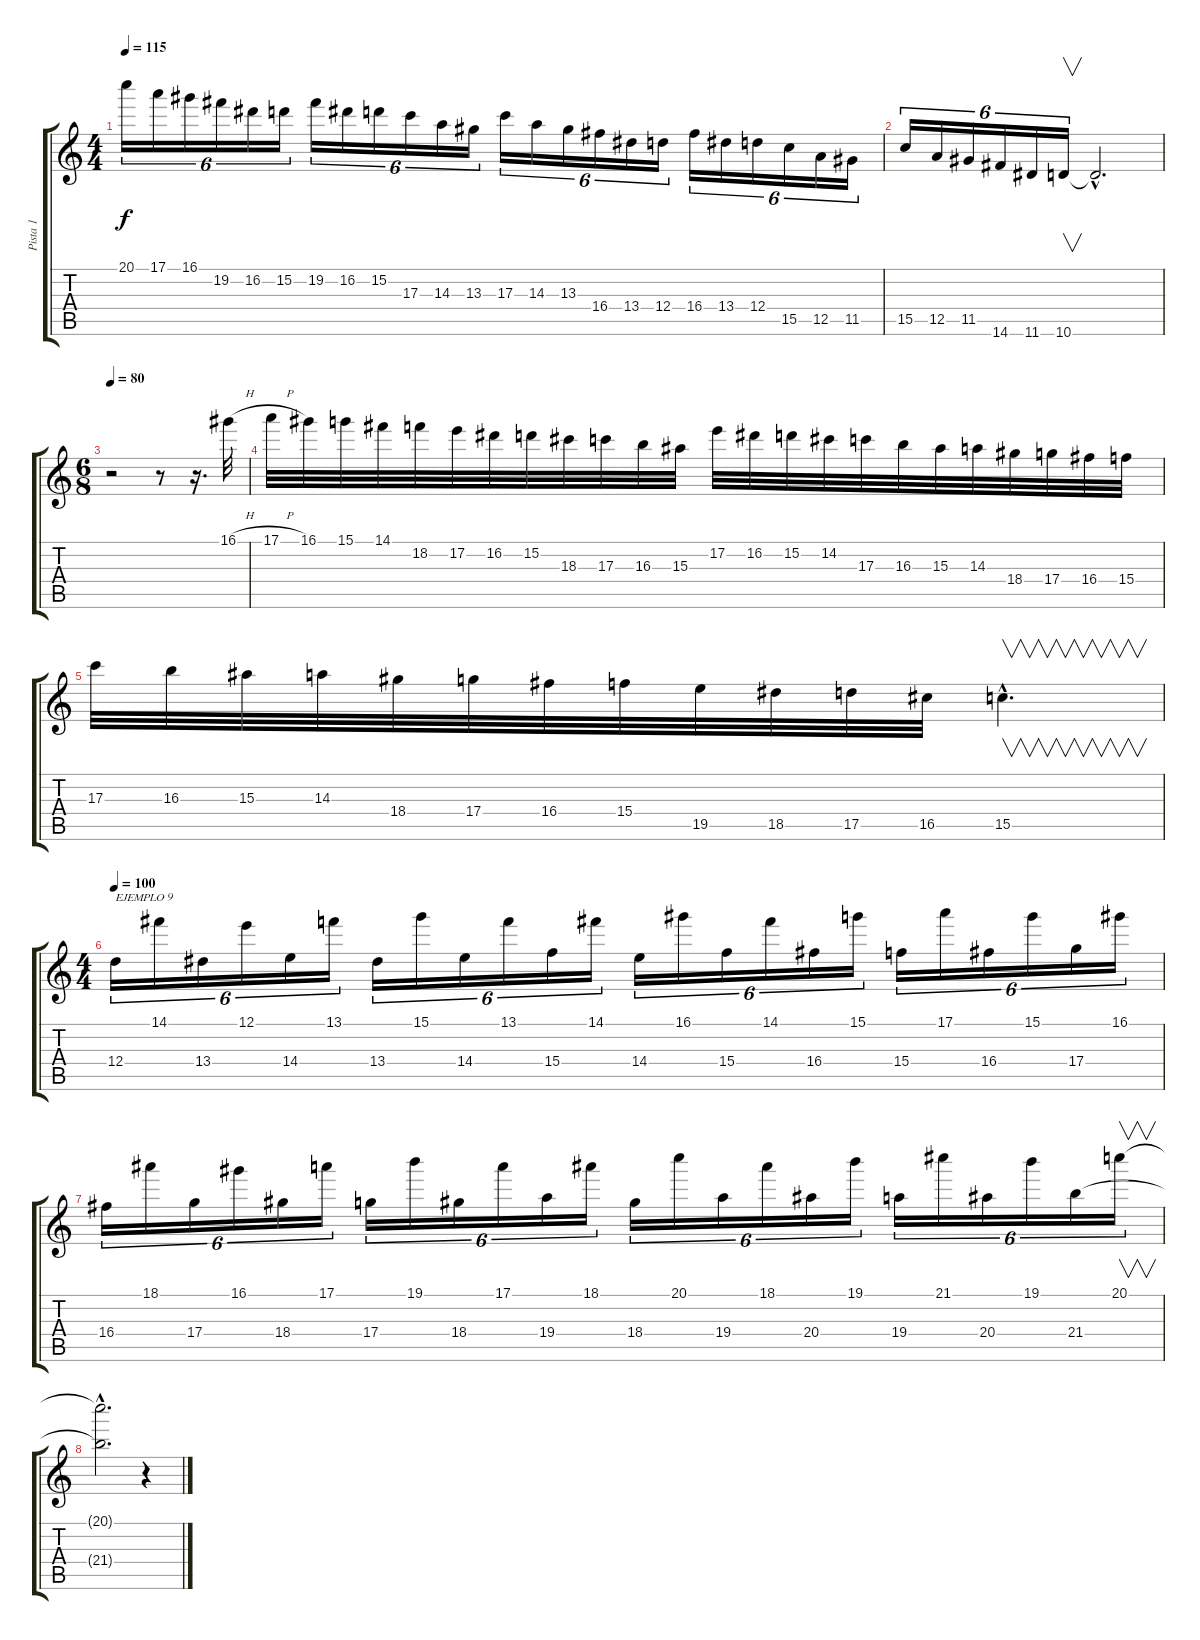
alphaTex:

\track ("Pista 1" "Pista 1") {instrument distortionguitar}
\staff {score tabs}
\tuning (E4 B3 G3 D3 A2 E2) {hide}
\ts (4 4)
\tempo 115
\clef g2
\ks c
20.1.16{tu (6 4) dy f} 17.1.16{tu (6 4)} 16.1.16{tu (6 4)} 19.2.16{tu (6 4)} 16.2.16{tu (6 4)} 15.2.16{tu (6 4)} 19.2.16{tu (6 4)} 16.2.16{tu (6 4)} 15.2.16{tu (6 4)} 17.3.16{tu (6 4)} 14.3.16{tu (6 4)} 13.3.16{tu (6 4)} 17.3.16{tu (6 4)} 14.3.16{tu (6 4)} 13.3.16{tu (6 4)} 16.4.16{tu (6 4)} 13.4.16{tu (6 4)} 12.4.16{tu (6 4)} 16.4.16{tu (6 4)} 13.4.16{tu (6 4)} 12.4.16{tu (6 4)} 15.5.16{tu (6 4)} 12.5.16{tu (6 4)} 11.5.16{tu (6 4)} |
15.5.16{tu (6 4)} 12.5.16{tu (6 4)} 11.5.16{tu (6 4)} 14.6.16{tu (6 4)} 11.6.16{tu (6 4)} 10.6.16{v tu (6 4)} 10.6{hac t}.2{d} |
\ts (6 8)
\tempo 80
r.2 r.8 r.16{d} 16.1{h}.32 |
17.1{h}.32 16.1.32 15.1.32 14.1.32 18.2.32 17.2.32 16.2.32 15.2.32 18.3.32 17.3.32 16.3.32 15.3.32 17.2.32 16.2.32 15.2.32 14.2.32 17.3.32 16.3.32 15.3.32 14.3.32 18.4.32 17.4.32 16.4.32 15.4.32 |
17.3.32 16.3.32 15.3.32 14.3.32 18.4.32 17.4.32 16.4.32 15.4.32 19.5.32 18.5.32 17.5.32 16.5.32 15.5{hac}.4{v d} |
\ts (4 4)
\tempo 100
12.4.16{tu (6 4) txt "EJEMPLO 9"} 14.1.16{tu (6 4)} 13.4.16{tu (6 4)} 12.1.16{tu (6 4)} 14.4.16{tu (6 4)} 13.1.16{tu (6 4)} 13.4.16{tu (6 4)} 15.1.16{tu (6 4)} 14.4.16{tu (6 4)} 13.1.16{tu (6 4)} 15.4.16{tu (6 4)} 14.1.16{tu (6 4)} 14.4.16{tu (6 4)} 16.1.16{tu (6 4)} 15.4.16{tu (6 4)} 14.1.16{tu (6 4)} 16.4.16{tu (6 4)} 15.1.16{tu (6 4)} 15.4.16{tu (6 4)} 17.1.16{tu (6 4)} 16.4.16{tu (6 4)} 15.1.16{tu (6 4)} 17.4.16{tu (6 4)} 16.1.16{tu (6 4)} |
16.4.16{tu (6 4)} 18.1.16{tu (6 4)} 17.4.16{tu (6 4)} 16.1.16{tu (6 4)} 18.4.16{tu (6 4)} 17.1.16{tu (6 4)} 17.4.16{tu (6 4)} 19.1.16{tu (6 4)} 18.4.16{tu (6 4)} 17.1.16{tu (6 4)} 19.4.16{tu (6 4)} 18.1.16{tu (6 4)} 18.4.16{tu (6 4)} 20.1.16{tu (6 4)} 19.4.16{tu (6 4)} 18.1.16{tu (6 4)} 20.4.16{tu (6 4)} 19.1.16{tu (6 4)} 19.4.16{tu (6 4)} 21.1.16{tu (6 4)} 20.4.16{tu (6 4)} 19.1.16{tu (6 4)} 21.4.16{tu (6 4)} 20.1.16{v tu (6 4)} |
(20.1{hac t} 21.4{hac t}).2{d} r.4
